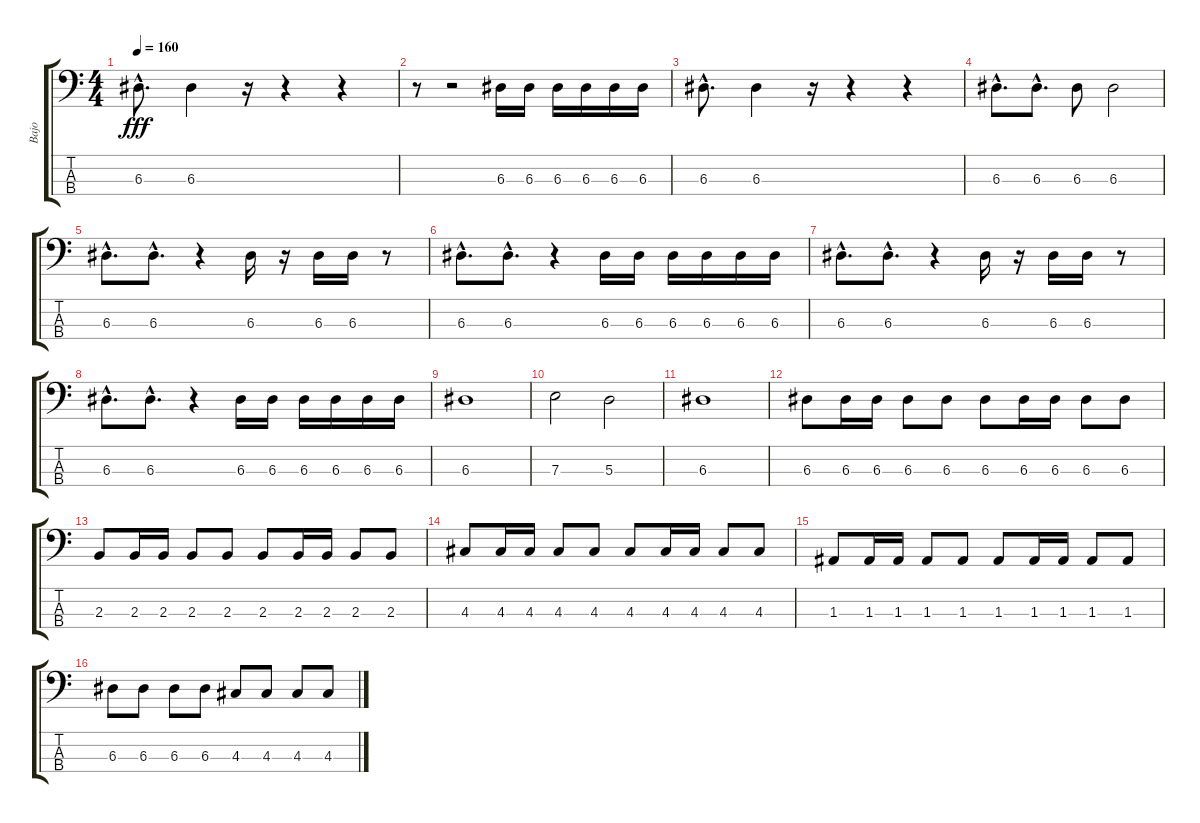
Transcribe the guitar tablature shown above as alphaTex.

\track ("Bajo" "Bajo") {instrument electricbassfinger}
\staff {score tabs}
\tuning (G2 D2 A1 E1) {hide}
\ts (4 4)
\tempo 160
\clef f4
\ks c
6.3{hac}.8{d dy fff} 6.3.4 r.16 r.4 r.4 |
r.8 r.2 6.3.16 6.3.16 6.3.16 6.3.16 6.3.16 6.3.16 |
6.3{hac}.8{d} 6.3.4 r.16 r.4 r.4 |
6.3{hac}.8{d} 6.3{hac}.8{d} 6.3.8 6.3.2 |
6.3{hac}.8{d} 6.3{hac}.8{d} r.4 6.3.16 r.16 6.3.16 6.3.16 r.8 |
6.3{hac}.8{d} 6.3{hac}.8{d} r.4 6.3.16 6.3.16 6.3.16 6.3.16 6.3.16 6.3.16 |
6.3{hac}.8{d} 6.3{hac}.8{d} r.4 6.3.16 r.16 6.3.16 6.3.16 r.8 |
6.3{hac}.8{d} 6.3{hac}.8{d} r.4 6.3.16 6.3.16 6.3.16 6.3.16 6.3.16 6.3.16 |
6.3.1 |
7.3.2 5.3.2 |
6.3.1 |
6.3.8 6.3.16 6.3.16 6.3.8 6.3.8 6.3.8 6.3.16 6.3.16 6.3.8 6.3.8 |
2.3.8 2.3.16 2.3.16 2.3.8 2.3.8 2.3.8 2.3.16 2.3.16 2.3.8 2.3.8 |
4.3.8 4.3.16 4.3.16 4.3.8 4.3.8 4.3.8 4.3.16 4.3.16 4.3.8 4.3.8 |
1.3.8 1.3.16 1.3.16 1.3.8 1.3.8 1.3.8 1.3.16 1.3.16 1.3.8 1.3.8 |
6.3.8 6.3.8 6.3.8 6.3.8 4.3.8 4.3.8 4.3.8 4.3.8
